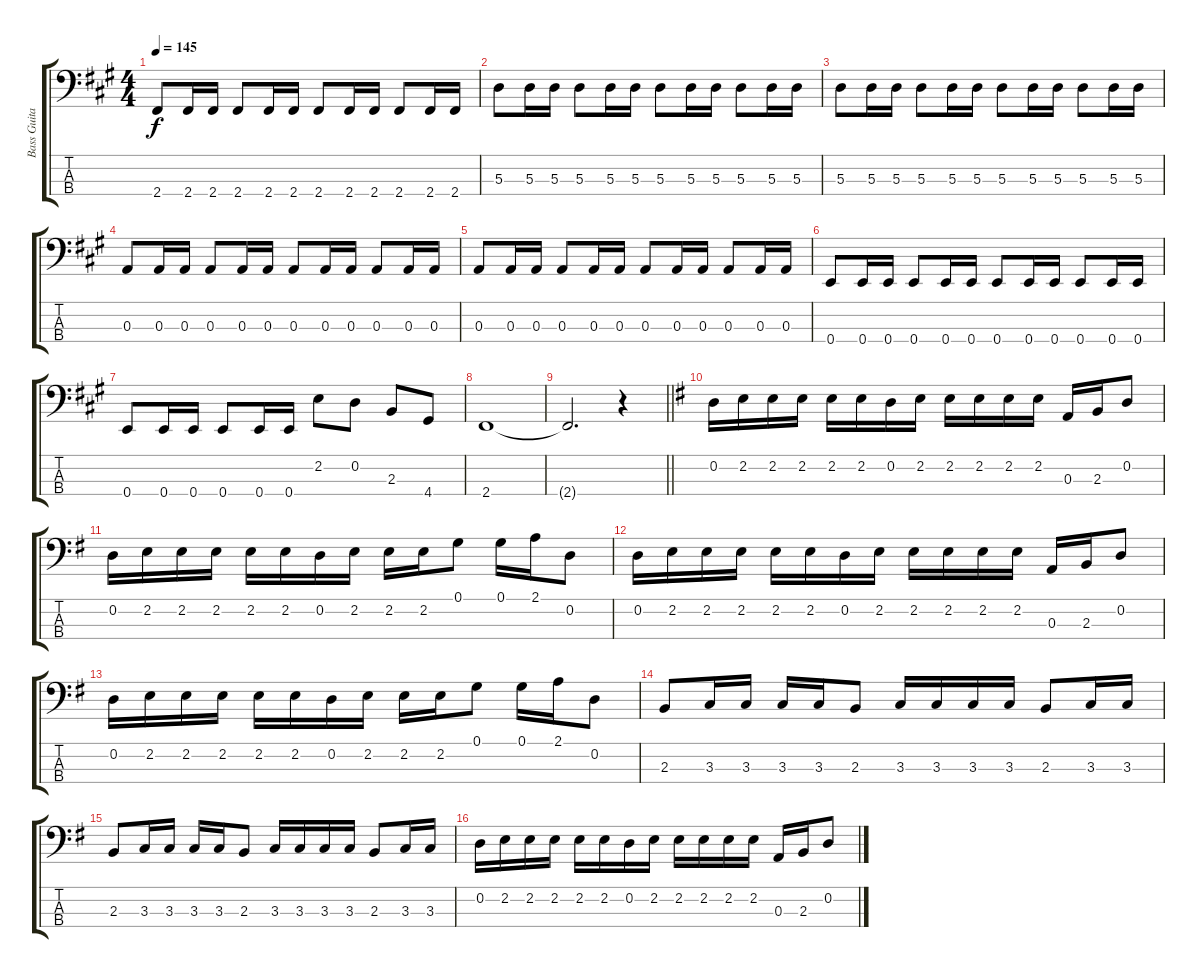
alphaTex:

\track ("Bass Guitar" "Bass Guita") {instrument electricbassfinger}
\staff {score tabs}
\tuning (G2 D2 A1 E1) {hide}
\ts (4 4)
\tempo 145
\clef f4
\ks f#minor
2.4.8{dy f} 2.4.16 2.4.16 2.4.8 2.4.16 2.4.16 2.4.8 2.4.16 2.4.16 2.4.8 2.4.16 2.4.16 |
5.3.8 5.3.16 5.3.16 5.3.8 5.3.16 5.3.16 5.3.8 5.3.16 5.3.16 5.3.8 5.3.16 5.3.16 |
5.3.8 5.3.16 5.3.16 5.3.8 5.3.16 5.3.16 5.3.8 5.3.16 5.3.16 5.3.8 5.3.16 5.3.16 |
0.3.8 0.3.16 0.3.16 0.3.8 0.3.16 0.3.16 0.3.8 0.3.16 0.3.16 0.3.8 0.3.16 0.3.16 |
0.3.8 0.3.16 0.3.16 0.3.8 0.3.16 0.3.16 0.3.8 0.3.16 0.3.16 0.3.8 0.3.16 0.3.16 |
0.4.8 0.4.16 0.4.16 0.4.8 0.4.16 0.4.16 0.4.8 0.4.16 0.4.16 0.4.8 0.4.16 0.4.16 |
0.4.8 0.4.16 0.4.16 0.4.8 0.4.16 0.4.16 2.2.8 0.2.8 2.3.8 4.4.8 |
2.4.1 |
\barLineRight lightlight
2.4{t}.2{d} r.4 |
\ks eminor
0.2.16 2.2.16 2.2.16 2.2.16 2.2.16 2.2.16 0.2.16 2.2.16 2.2.16 2.2.16 2.2.16 2.2.16 0.3.16 2.3.16 0.2.8 |
0.2.16 2.2.16 2.2.16 2.2.16 2.2.16 2.2.16 0.2.16 2.2.16 2.2.16 2.2.16 0.1.8 0.1.16 2.1.16 0.2.8 |
0.2.16 2.2.16 2.2.16 2.2.16 2.2.16 2.2.16 0.2.16 2.2.16 2.2.16 2.2.16 2.2.16 2.2.16 0.3.16 2.3.16 0.2.8 |
0.2.16 2.2.16 2.2.16 2.2.16 2.2.16 2.2.16 0.2.16 2.2.16 2.2.16 2.2.16 0.1.8 0.1.16 2.1.16 0.2.8 |
2.3.8 3.3.16 3.3.16 3.3.16 3.3.16 2.3.8 3.3.16 3.3.16 3.3.16 3.3.16 2.3.8 3.3.16 3.3.16 |
2.3.8 3.3.16 3.3.16 3.3.16 3.3.16 2.3.8 3.3.16 3.3.16 3.3.16 3.3.16 2.3.8 3.3.16 3.3.16 |
0.2.16 2.2.16 2.2.16 2.2.16 2.2.16 2.2.16 0.2.16 2.2.16 2.2.16 2.2.16 2.2.16 2.2.16 0.3.16 2.3.16 0.2.8
